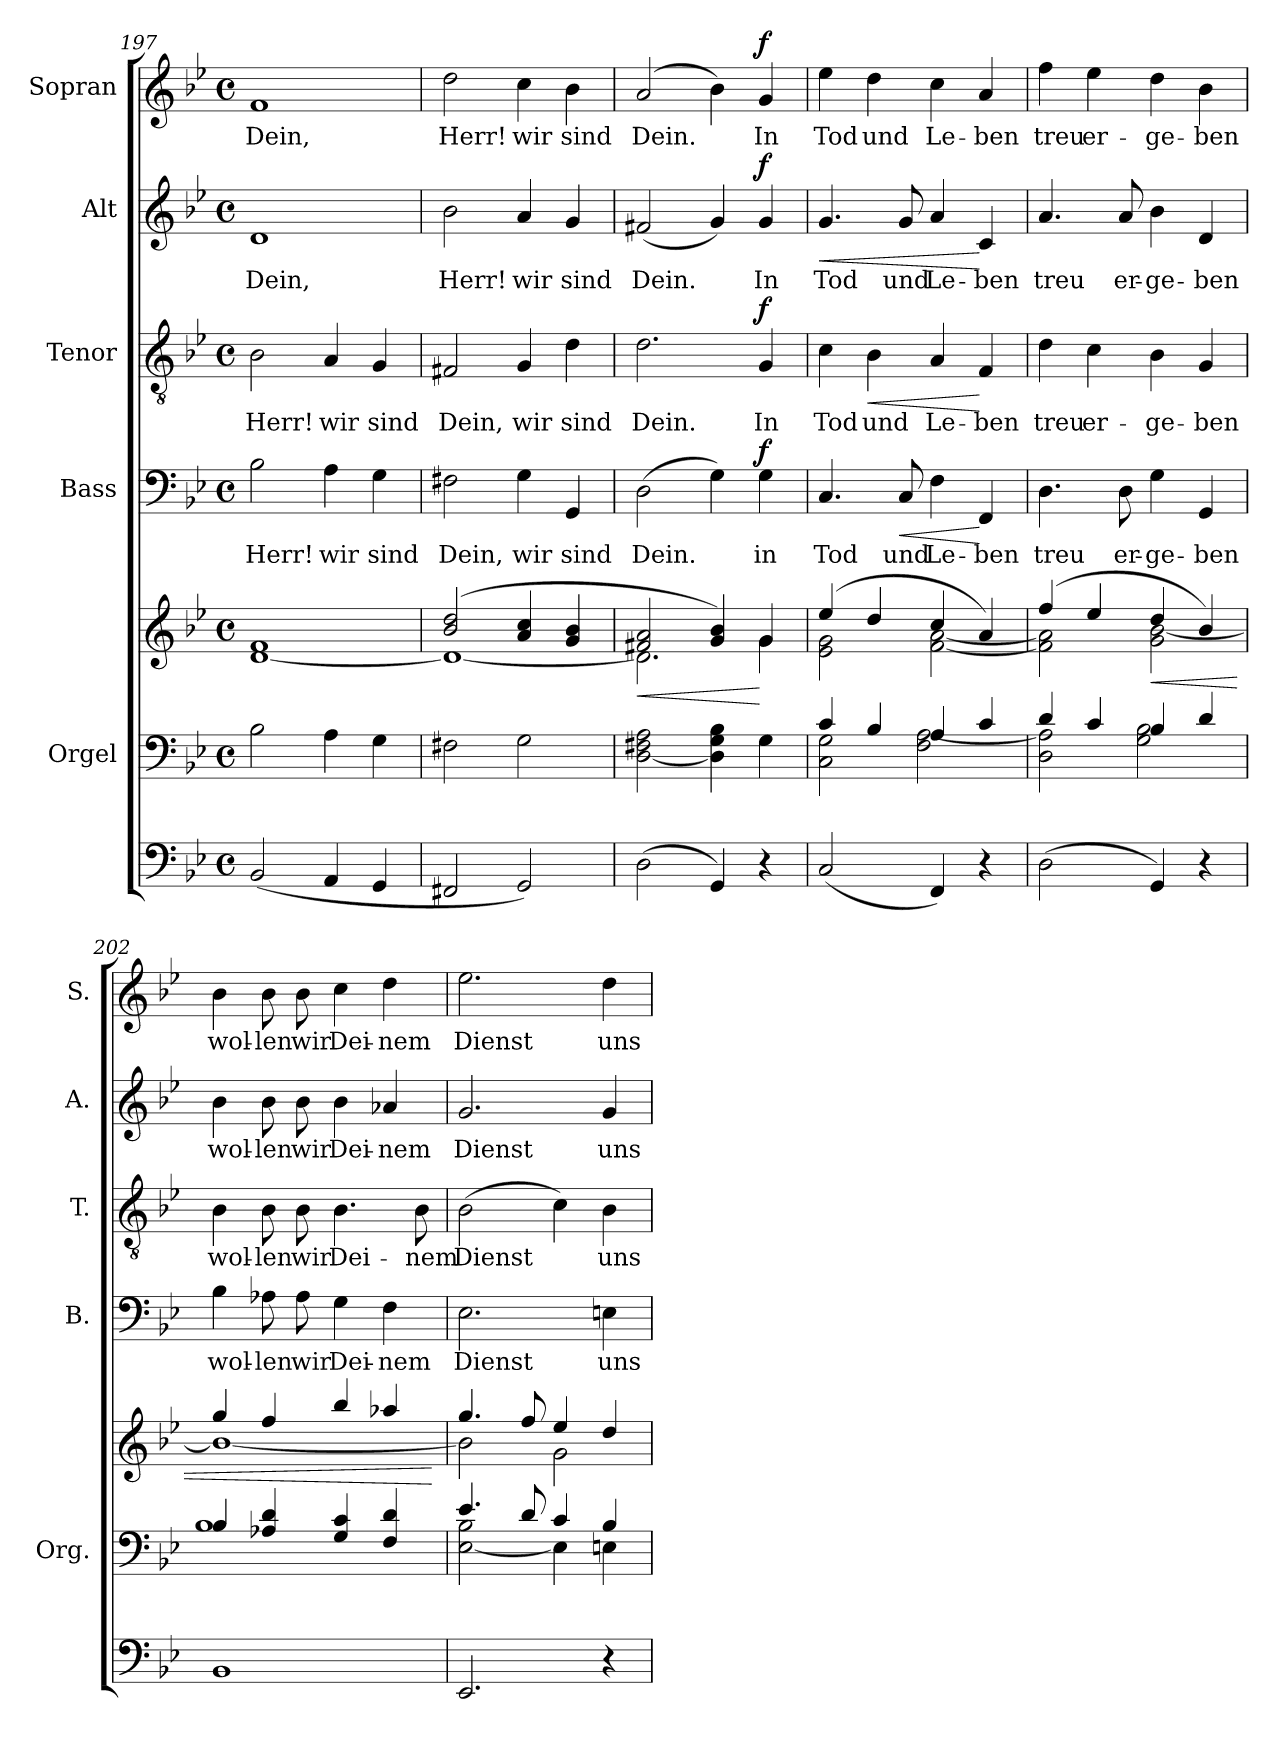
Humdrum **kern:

**kern	**kern	**kern	**dynam	**kern	**text	**dynam	**kern	**text	**dynam	**kern	**text	**dynam	**kern	**text	**dynam
*part6	*part5	*part5	*part5	*part4	*part4	*part4	*part3	*part3	*part3	*part2	*part2	*part2	*part1	*part1	*part1
*staff7	*staff6	*staff5	*staff5/6	*staff4	*staff4	*staff4	*staff3	*staff3	*staff3	*staff2	*staff2	*staff2	*staff1	*staff1	*staff1
*	*I"Orgel	*	*	*I"Bass	*	*	*I"Tenor	*	*	*I"Alt	*	*	*I"Sopran	*	*
*	*I'Org.	*	*	*I'B.	*	*	*I'T.	*	*	*I'A.	*	*	*I'S.	*	*
*clefF4	*clefF4	*clefG2	*	*clefF4	*	*	*clefGv2	*	*	*clefG2	*	*	*clefG2	*	*
*k[b-e-]	*k[b-e-]	*k[b-e-]	*	*k[b-e-]	*	*	*k[b-e-]	*	*	*k[b-e-]	*	*	*k[b-e-]	*	*
*B-:	*B-:	*B-:	*	*B-:	*	*	*B-:	*	*	*B-:	*	*	*B-:	*	*
*M4/4	*M4/4	*M4/4	*	*M4/4	*	*	*M4/4	*	*	*M4/4	*	*	*M4/4	*	*
*met(c)	*met(c)	*met(c)	*	*met(c)	*	*	*met(c)	*	*	*met(c)	*	*	*met(c)	*	*
=197	=197	=197	=197	=197	=197	=197	=197	=197	=197	=197	=197	=197	=197	=197	=197
*	*	*^	*	*	*	*	*	*	*	*	*	*	*	*	*
!	!	!	!	!	!	!LO:LY:b	!	!	!LO:LY:b	!	!	!LO:LY:b	!	!	!LO:LY:b	!
(<2BB-/	2B-\	1f	[<1d	.	2B-\	Herr!	.	2B-\	Herr!	.	1d	Dein,	.	1f	Dein,	.
!	!	!	!	!	!	!LO:LY:b	!	!	!LO:LY:b	!	!	!	!	!	!	!
4AA/	4A\	.	.	.	4A\	wir	.	4A/	wir	.	.	.	.	.	.	.
!	!	!	!	!	!	!LO:LY:b	!	!	!LO:LY:b	!	!	!	!	!	!	!
4GG/	4G\	.	.	.	4G\	sind	.	4G/	sind	.	.	.	.	.	.	.
=198	=198	=198	=198	=198	=198	=198	=198	=198	=198	=198	=198	=198	=198	=198	=198	=198
!	!	!	!	!	!	!LO:LY:b	!	!	!LO:LY:b	!	!	!LO:LY:b	!	!	!LO:LY:b	!
2FF#X/	2F#X\	(2b-/ 2dd/	1d_	.	2F#X\	Dein,	.	2F#X/	Dein,	.	2b-\	Herr!	.	2dd\	Herr!	.
!	!	!	!	!	!	!LO:LY:b	!	!	!LO:LY:b	!	!	!LO:LY:b	!	!	!LO:LY:b	!
2GG/)	2G\	4a/ 4cc/	.	.	4G\	wir	.	4G/	wir	.	4a/	wir	.	4cc\	wir	.
!	!	!	!	!	!	!LO:LY:b	!	!	!LO:LY:b	!	!	!LO:LY:b	!	!	!LO:LY:b	!
.	.	4g/ 4b-/	.	.	4GG/	sind	.	4d\	sind	.	4g/	sind	.	4b-\	sind	.
=199	=199	=199	=199	=199	=199	=199	=199	=199	=199	=199	=199	=199	=199	=199	=199	=199
!	!	!	!	!LO:HP:b	!	!LO:LY:b	!	!	!LO:LY:b	!	!	!LO:LY:b	!	!	!LO:LY:b	!
(>2D\	[<2D\ 2F#X\ 2A\	2f#X/ 2a/	2.d\]	<	(>2D\	Dein.	.	2.d\	Dein.	.	(<2f#X/	Dein.	.	(2a/	Dein.	.
4GG/)	4D\] 4G\ 4B-\	4g/ 4b-/)	.	.	4G\)	.	.	.	.	.	4g/)	.	.	4b-\)	.	.
!	!	!	!	!	!	!LO:LY:b	!LO:DY:a	!	!LO:LY:b	!LO:DY:a	!	!LO:LY:b	!LO:DY:a	!	!LO:LY:b	!LO:DY:a
4r	4G\	4g/	4g\	[	4G\	in	f	4G/	In	f	4g/	In	f	4g/	In	f
!!LO:PB:g=z
=200	=200	=200	=200	=200	=200	=200	=200	=200	=200	=200	=200	=200	=200	=200	=200	=200
*	*^	*	*	*	*	*	*	*	*	*	*	*	*	*	*	*
!	!	!	!	!	!	!	!LO:LY:b	!	!	!LO:LY:b	!	!	!LO:LY:b	!LO:HP:b	!	!LO:LY:b	!
(<2C/	4c/	2C\ 2G\	(4ee-/	2e-\ 2g\	.	4.C/	Tod	.	4c\	Tod	.	4.g/	Tod	<	4ee-\	Tod	.
!	!	!	!	!	!	!	!	!	!	!LO:LY:b	!LO:HP:b	!	!	!	!	!LO:LY:b	!
.	4B-/	.	4dd/	.	.	.	.	.	4B-\	und	<	.	.	.	4dd\	und	.
!	!	!	!	!	!	!	!LO:LY:b	!LO:HP:b	!	!	!	!	!LO:LY:b	!	!	!	!
.	.	.	.	.	.	8C/	und	<	.	.	.	8g/	und	.	.	.	.
!	!	!	!	!	!	!	!LO:LY:b	!	!	!LO:LY:b	!	!	!LO:LY:b	!	!	!LO:LY:b	!
4FF/)	4A/	2F\ [<2A\	4cc/	[<2f\ [<2a\	.	4F\	Le-	.	4A/	Le-	.	4a/	Le-	.	4cc\	Le-	.
!	!	!	!	!	!	!	!LO:LY:b	!	!	!LO:LY:b	!	!	!LO:LY:b	!	!	!LO:LY:b	!
4r	4c/	.	4a/)	.	.	4FF/	-ben	[	4F/	-ben	[	4c/	-ben	[	4a/	-ben	.
=201	=201	=201	=201	=201	=201	=201	=201	=201	=201	=201	=201	=201	=201	=201	=201	=201	=201
!	!	!	!	!	!	!	!LO:LY:b	!	!	!LO:LY:b	!	!	!LO:LY:b	!	!	!LO:LY:b	!
(>2D\	4d/	2D\ 2A\]	(4ff/	2f\] 2a\]	.	4.D\	treu	.	4d\	treu	.	4.a/	treu	.	4ff\	treu	.
!	!	!	!	!	!	!	!	!	!	!LO:LY:b	!	!	!	!	!	!LO:LY:b	!
.	4c/	.	4ee-/	.	.	.	.	.	4c\	er-	.	.	.	.	4ee-\	er-	.
!	!	!	!	!	!	!	!LO:LY:b	!	!	!	!	!	!LO:LY:b	!	!	!	!
.	.	.	.	.	.	8D\	er-	.	.	.	.	8a/	er-	.	.	.	.
!	!	!	!	!	!LO:HP:b	!	!LO:LY:b	!	!	!LO:LY:b	!	!	!LO:LY:b	!	!	!LO:LY:b	!
4GG/)	4B-/	2G\ 2B-\	4dd/	2g\ [<2b-\	<	4G\	-ge-	.	4B-\	-ge-	.	4b-\	-ge-	.	4dd\	-ge-	.
!	!	!	!	!	!	!	!LO:LY:b	!	!	!LO:LY:b	!	!	!LO:LY:b	!	!	!LO:LY:b	!
4r	4d/	.	4b-/)	.	.	4GG/	-ben	.	4G/	-ben	.	4d/	-ben	.	4b-\	-ben	.
=202	=202	=202	=202	=202	=202	=202	=202	=202	=202	=202	=202	=202	=202	=202	=202	=202	=202
!	!	!	!	!	!	!	!LO:LY:b	!	!	!LO:LY:b	!	!	!LO:LY:b	!	!	!LO:LY:b	!
1BB-	4B-/	1B-	4gg/	1b-_	.	4B-\	wol-	.	4B-\	wol-	.	4b-\	wol-	.	4b-\	wol-	.
!	!	!	!	!	!	!	!LO:LY:b	!	!	!LO:LY:b	!	!	!LO:LY:b	!	!	!LO:LY:b	!
.	4A-X/ 4d/	.	4ff/	.	.	8A-X\	-len	.	8B-\	-len	.	8b-\	-len	.	8b-\	-len	.
!	!	!	!	!	!	!	!LO:LY:b	!	!	!LO:LY:b	!	!	!LO:LY:b	!	!	!LO:LY:b	!
.	.	.	.	.	.	8A-\	wir	.	8B-\	wir	.	8b-\	wir	.	8b-\	wir	.
!	!	!	!	!	!	!	!LO:LY:b	!	!	!LO:LY:b	!	!	!LO:LY:b	!	!	!LO:LY:b	!
.	4G/ 4c/	.	4bb-/	.	.	4G\	Dei-	.	4.B-\	Dei-	.	4b-\	Dei-	.	4cc\	Dei-	.
!	!	!	!	!	!	!	!LO:LY:b	!	!	!	!	!	!LO:LY:b	!	!	!LO:LY:b	!
.	4F/ 4d/	.	4aa-X/	.	.	4F\	-nem	.	.	.	.	4a-X/	-nem	.	4dd\	-nem	.
!	!	!	!	!	!	!	!	!	!	!LO:LY:b	!	!	!	!	!	!	!
.	.	.	.	.	.	.	.	.	8B-\	-nem	.	.	.	.	.	.	.
*	*v	*v	*	*	*	*	*	*	*	*	*	*	*	*	*	*	*
*	*	*v	*v	*	*	*	*	*	*	*	*	*	*	*	*	*
.	.	.	[	.	.	.	.	.	.	.	.	.	.	.	.
=203	=203	=203	=203	=203	=203	=203	=203	=203	=203	=203	=203	=203	=203	=203	=203
*	*^	*^	*	*	*	*	*	*	*	*	*	*	*	*	*
!	!	!	!	!	!	!	!LO:LY:b	!	!	!LO:LY:b	!	!	!LO:LY:b	!	!	!LO:LY:b	!
2.EE-/	4.e-/	[<2E-\ 2B-\	4.gg/	2b-\]	.	2.E-\	Dienst	.	(>2B-\	Dienst	.	2.g/	Dienst	.	2.ee-\	Dienst	.
.	8d/	.	8ff/	.	.	.	.	.	.	.	.	.	.	.	.	.	.
.	4c/	4E-\]	4ee-/	2g\	.	.	.	.	4c\)	.	.	.	.	.	.	.	.
!	!	!	!	!	!	!	!LO:LY:b	!	!	!LO:LY:b	!	!	!LO:LY:b	!	!	!LO:LY:b	!
4r	4B-/	4En\	4dd/	.	.	4En\	uns	.	4B-\	uns	.	4g/	uns	.	4dd\	uns	.
*	*v	*v	*	*	*	*	*	*	*	*	*	*	*	*	*	*	*
*	*	*v	*v	*	*	*	*	*	*	*	*	*	*	*	*	*
=	=	=	=	=	=	=	=	=	=	=	=	=	=	=	=
*-	*-	*-	*-	*-	*-	*-	*-	*-	*-	*-	*-	*-	*-	*-	*-
